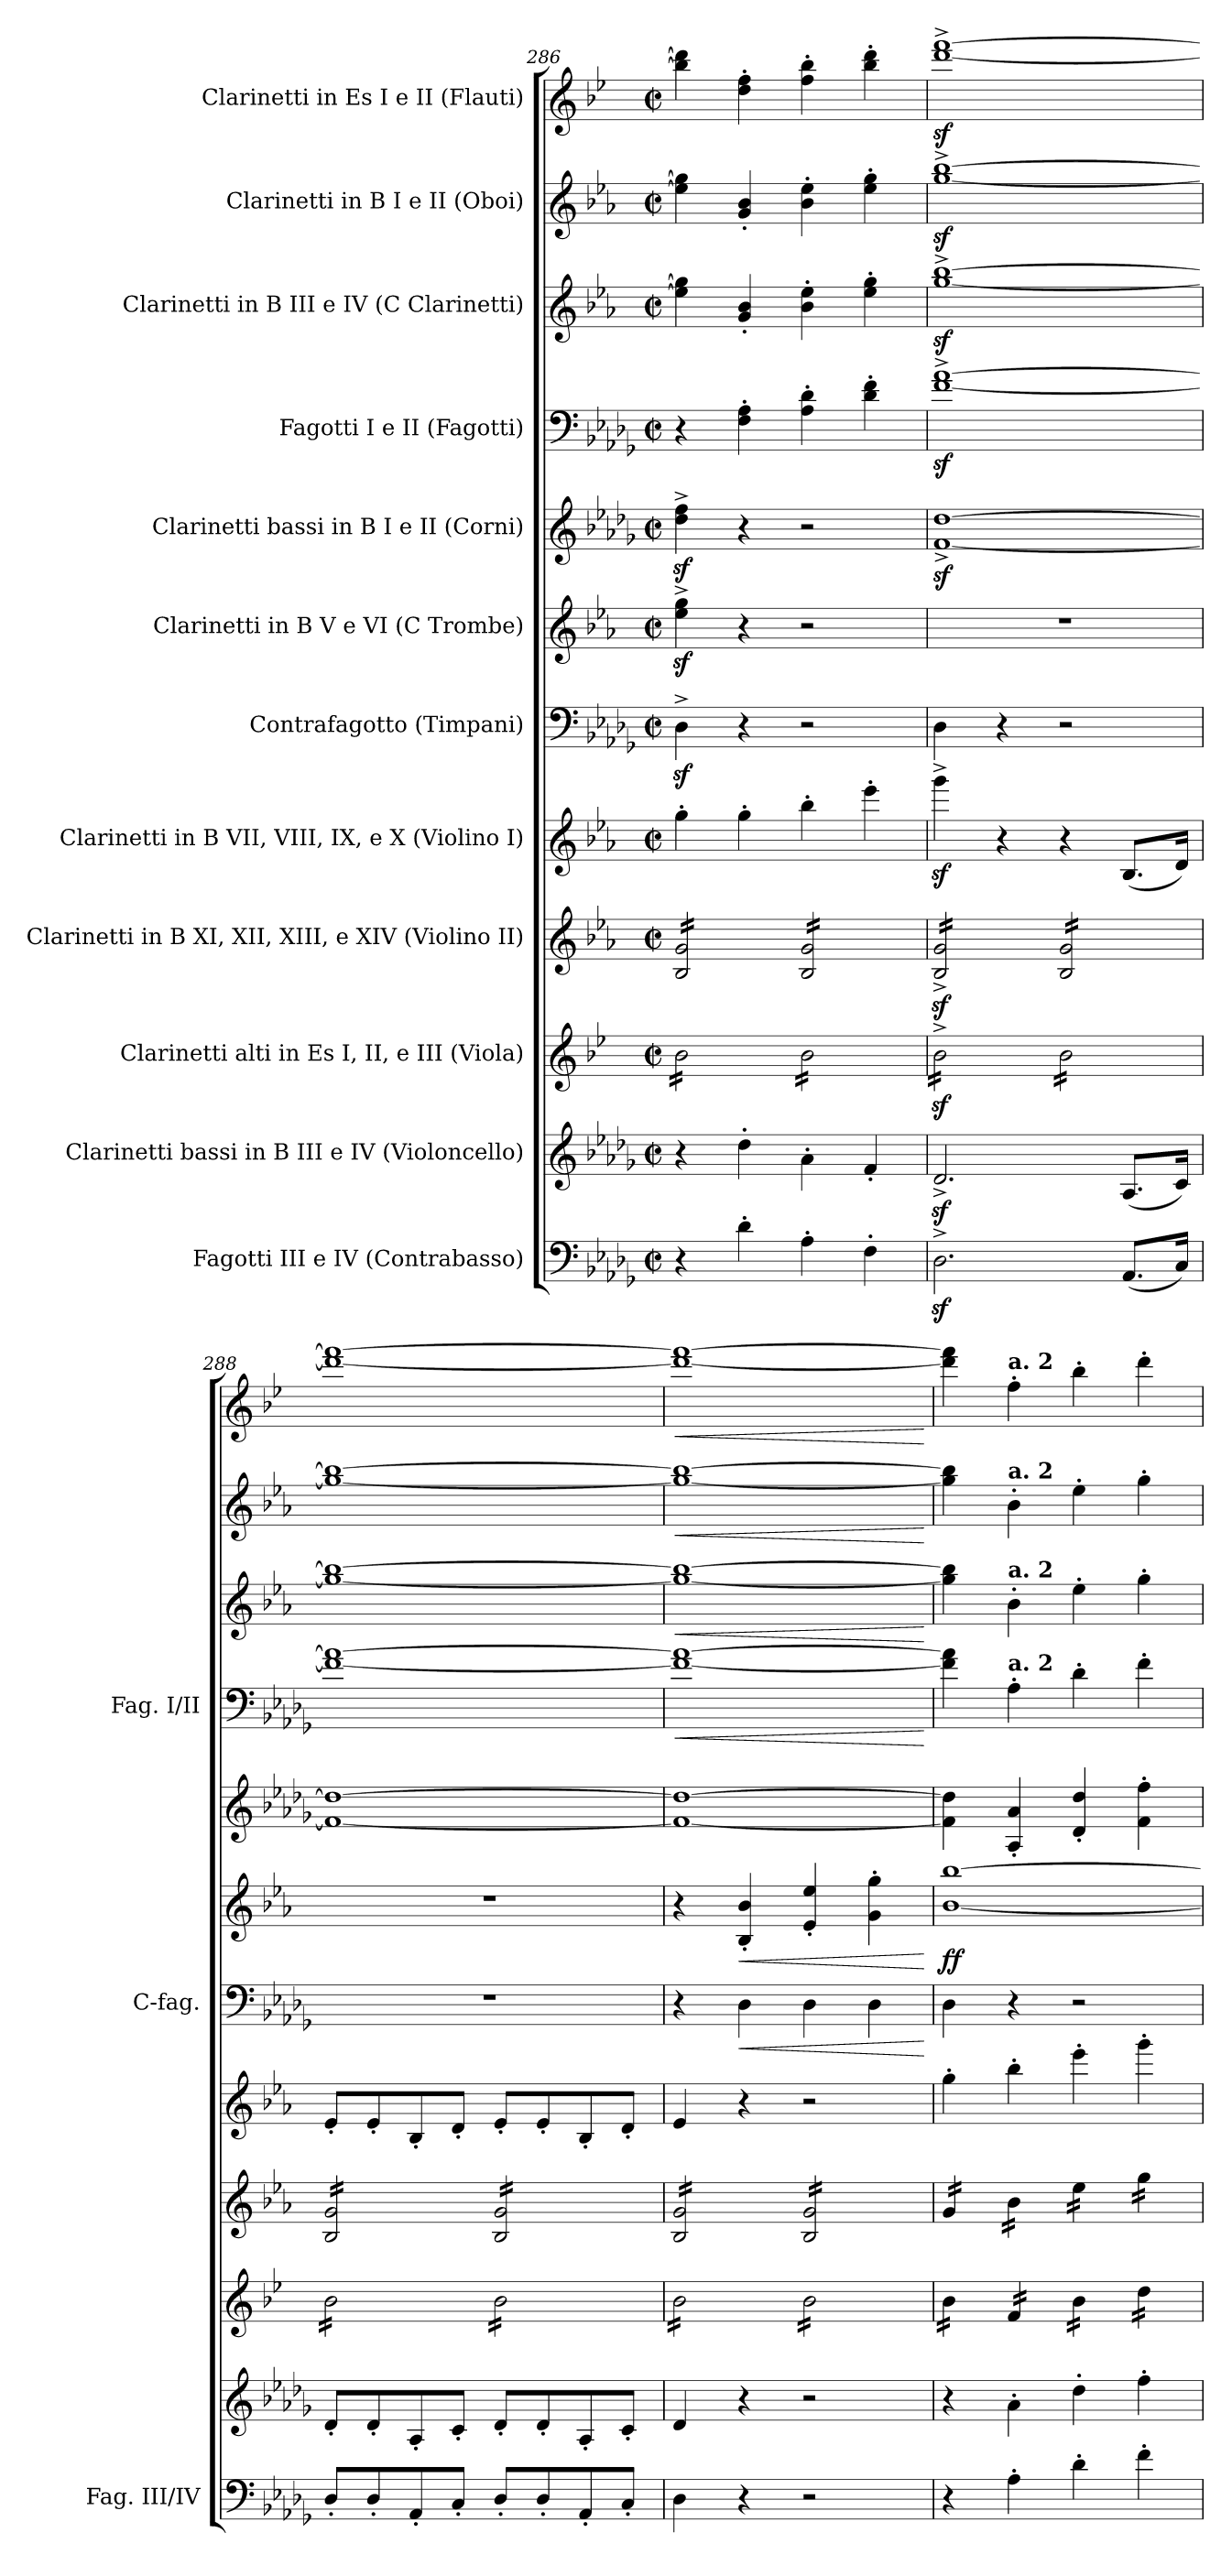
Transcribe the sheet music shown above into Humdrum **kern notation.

**kern	**kern	**kern	**kern	**kern	**kern	**dynam	**kern	**dynam	**kern	**kern	**dynam	**kern	**dynam	**kern	**dynam	**kern	**dynam
*part12	*part11	*part10	*part9	*part8	*part7	*part7	*part6	*part6	*part5	*part4	*part4	*part3	*part3	*part2	*part2	*part1	*part1
*staff12	*staff11	*staff10	*staff9	*staff8	*staff7	*staff7	*staff6	*staff6	*staff5	*staff4	*staff4	*staff3	*staff3	*staff2	*staff2	*staff1	*staff1
*I"Fagotti III e IV (Contrabasso)	*I"Clarinetti bassi in B III e IV (Violoncello)	*I"Clarinetti alti in Es I, II, e III (Viola)	*I"Clarinetti in B XI, XII, XIII, e XIV (Violino II)	*I"Clarinetti in B VII, VIII, IX, e X (Violino I)	*I"Contrafagotto (Timpani)	*	*I"Clarinetti in B V e VI (C Trombe)	*	*I"Clarinetti bassi in B I e II (Corni)	*I"Fagotti I e II (Fagotti)	*	*I"Clarinetti in B III e IV (C Clarinetti)	*	*I"Clarinetti in B I e II (Oboi)	*	*I"Clarinetti in Es I e II (Flauti)	*
*I'Fag. III/IV	*	*	*	*	*I'C-fag.	*	*	*	*	*I'Fag. I/II	*	*	*	*	*	*	*
*clefF4	*clefG2	*clefG2	*clefG2	*clefG2	*clefF4	*	*clefG2	*	*clefG2	*clefF4	*	*clefG2	*	*clefG2	*	*clefG2	*
*	*ITrd8c14	*ITrd5c9	*ITrd1c2	*ITrd1c2	*ITrd7c12	*	*ITrd1c2	*	*ITrd8c14	*	*	*ITrd1c2	*	*ITrd1c2	*	*ITrd-2c-3	*
*k[b-e-a-d-g-]	*k[b-e-a-d-g-]	*k[b-e-a-d-g-]	*k[b-e-a-d-g-]	*k[b-e-a-d-g-]	*k[b-e-a-d-g-]	*	*k[b-e-a-d-g-]	*	*k[b-e-a-d-g-]	*k[b-e-a-d-g-]	*	*k[b-e-a-d-g-]	*	*k[b-e-a-d-g-]	*	*k[b-e-a-d-g-]	*
*M2/2	*M2/2	*M2/2	*M2/2	*M2/2	*M2/2	*	*M2/2	*	*M2/2	*M2/2	*	*M2/2	*	*M2/2	*	*M2/2	*
*met(c|)	*met(c|)	*met(c|)	*met(c|)	*met(c|)	*met(c|)	*	*met(c|)	*	*met(c|)	*met(c|)	*	*met(c|)	*	*met(c|)	*	*met(c|)	*
=286	=286	=286	=286	=286	=286	=286	=286	=286	=286	=286	=286	=286	=286	=286	=286	=286	=286
*	*	*tremolo	*	*	*	*	*	*	*	*	*	*	*	*	*	*	*
*	*	*	*tremolo	*	*	*	*	*	*	*	*	*	*	*	*	*	*
4r	4r	16d-\LL	16A-/ 16f/LL	4ff'\	4DD-z<^\	.	4dd-\z<^ 4ff\z<^	.	4d-\z<^ 4f\z<^	4r	.	4dd-\] 4ff\]	.	4dd-\] 4ff\]	.	4ddd-\] 4fff\]	.
.	.	16d-\	16A-/ 16f/	.	.	.	.	.	.	.	.	.	.	.	.	.	.
.	.	16d-\	16A-/ 16f/	.	.	.	.	.	.	.	.	.	.	.	.	.	.
.	.	16d-\	16A-/ 16f/	.	.	.	.	.	.	.	.	.	.	.	.	.	.
4d-'\	4d-'\	16d-\	16A-/ 16f/	4ff'\	4r	.	4r	.	4r	4F\' 4A-\'	.	4f/' 4a-/'	.	4f/' 4a-/'	.	4ff\' 4aa-\'	.
.	.	16d-\	16A-/ 16f/	.	.	.	.	.	.	.	.	.	.	.	.	.	.
.	.	16d-\	16A-/ 16f/	.	.	.	.	.	.	.	.	.	.	.	.	.	.
.	.	16d-\JJ	16A-/ 16f/JJ	.	.	.	.	.	.	.	.	.	.	.	.	.	.
4A-'\	4A-'\	16d-\LL	16A-/ 16f/LL	4aa-'\	2r	.	2r	.	2r	4A-\' 4d-\'	.	4a-\' 4dd-\'	.	4a-\' 4dd-\'	.	4aa-\' 4ddd-\'	.
.	.	16d-\	16A-/ 16f/	.	.	.	.	.	.	.	.	.	.	.	.	.	.
.	.	16d-\	16A-/ 16f/	.	.	.	.	.	.	.	.	.	.	.	.	.	.
.	.	16d-\	16A-/ 16f/	.	.	.	.	.	.	.	.	.	.	.	.	.	.
4F'\	4F'/	16d-\	16A-/ 16f/	4ddd-'\	.	.	.	.	.	4d-\' 4f\'	.	4dd-\' 4ff\'	.	4dd-\' 4ff\'	.	4ddd-\' 4fff\'	.
.	.	16d-\	16A-/ 16f/	.	.	.	.	.	.	.	.	.	.	.	.	.	.
.	.	16d-\	16A-/ 16f/	.	.	.	.	.	.	.	.	.	.	.	.	.	.
.	.	16d-\JJ	16A-/ 16f/JJ	.	.	.	.	.	.	.	.	.	.	.	.	.	.
=287	=287	=287	=287	=287	=287	=287	=287	=287	=287	=287	=287	=287	=287	=287	=287	=287	=287
2.D-z<^\	2.D-z<^/	16d-z<^\LL	16A-/z<^ 16f/z<^LL	4fffz<^\	4DD-\	.	1r	.	[1Fz<^ [1d-z<^	[1fz<^ [1a-z<^	.	[1ffz<^ [1aa-z<^	.	[1ffz<^ [1aa-z<^	.	[1fffz<^ [1aaa-z<^	.
.	.	16d-z<^\	16A-/z<^ 16f/z<^	.	.	.	.	.	.	.	.	.	.	.	.	.	.
.	.	16d-z<^\	16A-/z<^ 16f/z<^	.	.	.	.	.	.	.	.	.	.	.	.	.	.
.	.	16d-z<^\	16A-/z<^ 16f/z<^	.	.	.	.	.	.	.	.	.	.	.	.	.	.
.	.	16d-z<^\	16A-/z<^ 16f/z<^	4r	4r	.	.	.	.	.	.	.	.	.	.	.	.
.	.	16d-z<^\	16A-/z<^ 16f/z<^	.	.	.	.	.	.	.	.	.	.	.	.	.	.
.	.	16d-z<^\	16A-/z<^ 16f/z<^	.	.	.	.	.	.	.	.	.	.	.	.	.	.
.	.	16d-z<^\JJ	16A-/z<^ 16f/z<^JJ	.	.	.	.	.	.	.	.	.	.	.	.	.	.
.	.	16d-\LL	16A-/ 16f/LL	4r	2r	.	.	.	.	.	.	.	.	.	.	.	.
.	.	16d-\	16A-/ 16f/	.	.	.	.	.	.	.	.	.	.	.	.	.	.
.	.	16d-\	16A-/ 16f/	.	.	.	.	.	.	.	.	.	.	.	.	.	.
.	.	16d-\	16A-/ 16f/	.	.	.	.	.	.	.	.	.	.	.	.	.	.
(<8.AA-/L	(<8.AA-/L	16d-\	16A-/ 16f/	(<8.A-/L	.	.	.	.	.	.	.	.	.	.	.	.	.
.	.	16d-\	16A-/ 16f/	.	.	.	.	.	.	.	.	.	.	.	.	.	.
.	.	16d-\	16A-/ 16f/	.	.	.	.	.	.	.	.	.	.	.	.	.	.
16C/Jk)	16C/Jk)	16d-\JJ	16A-/ 16f/JJ	16c/Jk)	.	.	.	.	.	.	.	.	.	.	.	.	.
=288	=288	=288	=288	=288	=288	=288	=288	=288	=288	=288	=288	=288	=288	=288	=288	=288	=288
8D-'/L	8D-'/L	16d-\LL	16A-/ 16f/LL	8d-'/L	1r	.	1r	.	1F_ 1d-_	1f_ 1a-_	.	1ff_ 1aa-_	.	1ff_ 1aa-_	.	1fff_ 1aaa-_	.
.	.	16d-\	16A-/ 16f/	.	.	.	.	.	.	.	.	.	.	.	.	.	.
8D-'/	8D-'/	16d-\	16A-/ 16f/	8d-'/	.	.	.	.	.	.	.	.	.	.	.	.	.
.	.	16d-\	16A-/ 16f/	.	.	.	.	.	.	.	.	.	.	.	.	.	.
8AA-'/	8AA-'/	16d-\	16A-/ 16f/	8A-'/	.	.	.	.	.	.	.	.	.	.	.	.	.
.	.	16d-\	16A-/ 16f/	.	.	.	.	.	.	.	.	.	.	.	.	.	.
8C'/J	8C'/J	16d-\	16A-/ 16f/	8c'/J	.	.	.	.	.	.	.	.	.	.	.	.	.
.	.	16d-\JJ	16A-/ 16f/JJ	.	.	.	.	.	.	.	.	.	.	.	.	.	.
8D-'/L	8D-'/L	16d-\LL	16A-/ 16f/LL	8d-'/L	.	.	.	.	.	.	.	.	.	.	.	.	.
.	.	16d-\	16A-/ 16f/	.	.	.	.	.	.	.	.	.	.	.	.	.	.
8D-'/	8D-'/	16d-\	16A-/ 16f/	8d-'/	.	.	.	.	.	.	.	.	.	.	.	.	.
.	.	16d-\	16A-/ 16f/	.	.	.	.	.	.	.	.	.	.	.	.	.	.
8AA-'/	8AA-'/	16d-\	16A-/ 16f/	8A-'/	.	.	.	.	.	.	.	.	.	.	.	.	.
.	.	16d-\	16A-/ 16f/	.	.	.	.	.	.	.	.	.	.	.	.	.	.
8C'/J	8C'/J	16d-\	16A-/ 16f/	8c'/J	.	.	.	.	.	.	.	.	.	.	.	.	.
.	.	16d-\JJ	16A-/ 16f/JJ	.	.	.	.	.	.	.	.	.	.	.	.	.	.
=289	=289	=289	=289	=289	=289	=289	=289	=289	=289	=289	=289	=289	=289	=289	=289	=289	=289
!	!	!	!	!	!	!	!	!	!	!	!LO:HP:b	!	!LO:HP:b	!	!LO:HP:b	!	!LO:HP:b
4D-\	4D-/	16d-\LL	16A-/ 16f/LL	4d-/	4r	.	4r	.	1F_ 1d-_	1f_ 1a-_	<	1ff_ 1aa-_	<	1ff_ 1aa-_	<	1fff_ 1aaa-_	<
.	.	16d-\	16A-/ 16f/	.	.	.	.	.	.	.	.	.	.	.	.	.	.
.	.	16d-\	16A-/ 16f/	.	.	.	.	.	.	.	.	.	.	.	.	.	.
.	.	16d-\	16A-/ 16f/	.	.	.	.	.	.	.	.	.	.	.	.	.	.
!	!	!	!	!	!	!LO:HP:b	!	!LO:HP:b	!	!	!	!	!	!	!	!	!
4r	4r	16d-\	16A-/ 16f/	4r	4DD-\	<	4A-/' 4a-/'	<	.	.	.	.	.	.	.	.	.
.	.	16d-\	16A-/ 16f/	.	.	.	.	.	.	.	.	.	.	.	.	.	.
.	.	16d-\	16A-/ 16f/	.	.	.	.	.	.	.	.	.	.	.	.	.	.
.	.	16d-\JJ	16A-/ 16f/JJ	.	.	.	.	.	.	.	.	.	.	.	.	.	.
2r	2r	16d-\LL	16A-/ 16f/LL	2r	4DD-\	.	4d-/' 4dd-/'	.	.	.	.	.	.	.	.	.	.
.	.	16d-\	16A-/ 16f/	.	.	.	.	.	.	.	.	.	.	.	.	.	.
.	.	16d-\	16A-/ 16f/	.	.	.	.	.	.	.	.	.	.	.	.	.	.
.	.	16d-\	16A-/ 16f/	.	.	.	.	.	.	.	.	.	.	.	.	.	.
.	.	16d-\	16A-/ 16f/	.	4DD-\	.	4f\' 4ff\'	.	.	.	.	.	.	.	.	.	.
.	.	16d-\	16A-/ 16f/	.	.	.	.	.	.	.	.	.	.	.	.	.	.
.	.	16d-\	16A-/ 16f/	.	.	.	.	.	.	.	.	.	.	.	.	.	.
.	.	16d-\JJ	16A-/ 16f/JJ	.	.	.	.	.	.	.	.	.	.	.	.	.	.
.	.	.	.	.	.	[	.	[	.	.	[	.	[	.	[	.	[
=290	=290	=290	=290	=290	=290	=290	=290	=290	=290	=290	=290	=290	=290	=290	=290	=290	=290
!	!	!	!	!	!	!	!	!LO:DY:b	!	!	!	!	!	!	!	!	!
4r	4r	16d-\LL	16f/LL	4ff'\	4DD-\	.	[1a- [1aa-	ff	4F\] 4d-\]	4f\] 4a-\]	.	4ff\] 4aa-\]	.	4ff\] 4aa-\]	.	4fff\] 4aaa-\]	.
.	.	16d-\	16f/	.	.	.	.	.	.	.	.	.	.	.	.	.	.
.	.	16d-\	16f/	.	.	.	.	.	.	.	.	.	.	.	.	.	.
.	.	16d-\JJ	16f/JJ	.	.	.	.	.	.	.	.	.	.	.	.	.	.
!	!	!	!	!	!	!	!	!	!	!	!	!	!	!	!	!LO:TX:a:B:t=a. 2	!
!	!	!	!	!	!	!	!	!	!	!	!	!	!	!LO:TX:a:B:t=a. 2	!	!	!
!	!	!	!	!	!	!	!	!	!	!	!	!LO:TX:a:B:t=a. 2	!	!	!	!	!
!	!	!	!	!	!	!	!	!	!	!LO:TX:a:B:t=a. 2	!	!	!	!	!	!	!
4A-'\	4A-'\	16A-/LL	16a-\LL	4aa-'\	4r	.	.	.	4AA-/' 4A-/'	4A-'\	.	4a-'\	.	4a-'\	.	4aa-'\	.
.	.	16A-/	16a-\	.	.	.	.	.	.	.	.	.	.	.	.	.	.
.	.	16A-/	16a-\	.	.	.	.	.	.	.	.	.	.	.	.	.	.
.	.	16A-/JJ	16a-\JJ	.	.	.	.	.	.	.	.	.	.	.	.	.	.
4d-'\	4d-'\	16d-\LL	16dd-\LL	4ddd-'\	2r	.	.	.	4D-/' 4d-/'	4d-'\	.	4dd-'\	.	4dd-'\	.	4ddd-'\	.
.	.	16d-\	16dd-\	.	.	.	.	.	.	.	.	.	.	.	.	.	.
.	.	16d-\	16dd-\	.	.	.	.	.	.	.	.	.	.	.	.	.	.
.	.	16d-\JJ	16dd-\JJ	.	.	.	.	.	.	.	.	.	.	.	.	.	.
4f'\	4f'\	16f\LL	16ff\LL	4fff'\	.	.	.	.	4F\' 4f\'	4f'\	.	4ff'\	.	4ff'\	.	4fff'\	.
.	.	16f\	16ff\	.	.	.	.	.	.	.	.	.	.	.	.	.	.
.	.	16f\	16ff\	.	.	.	.	.	.	.	.	.	.	.	.	.	.
.	.	16f\JJ	16ff\JJ	.	.	.	.	.	.	.	.	.	.	.	.	.	.
*	*	*	*Xtremolo	*	*	*	*	*	*	*	*	*	*	*	*	*	*
*	*	*Xtremolo	*	*	*	*	*	*	*	*	*	*	*	*	*	*	*
=	=	=	=	=	=	=	=	=	=	=	=	=	=	=	=	=	=
*-	*-	*-	*-	*-	*-	*-	*-	*-	*-	*-	*-	*-	*-	*-	*-	*-	*-
